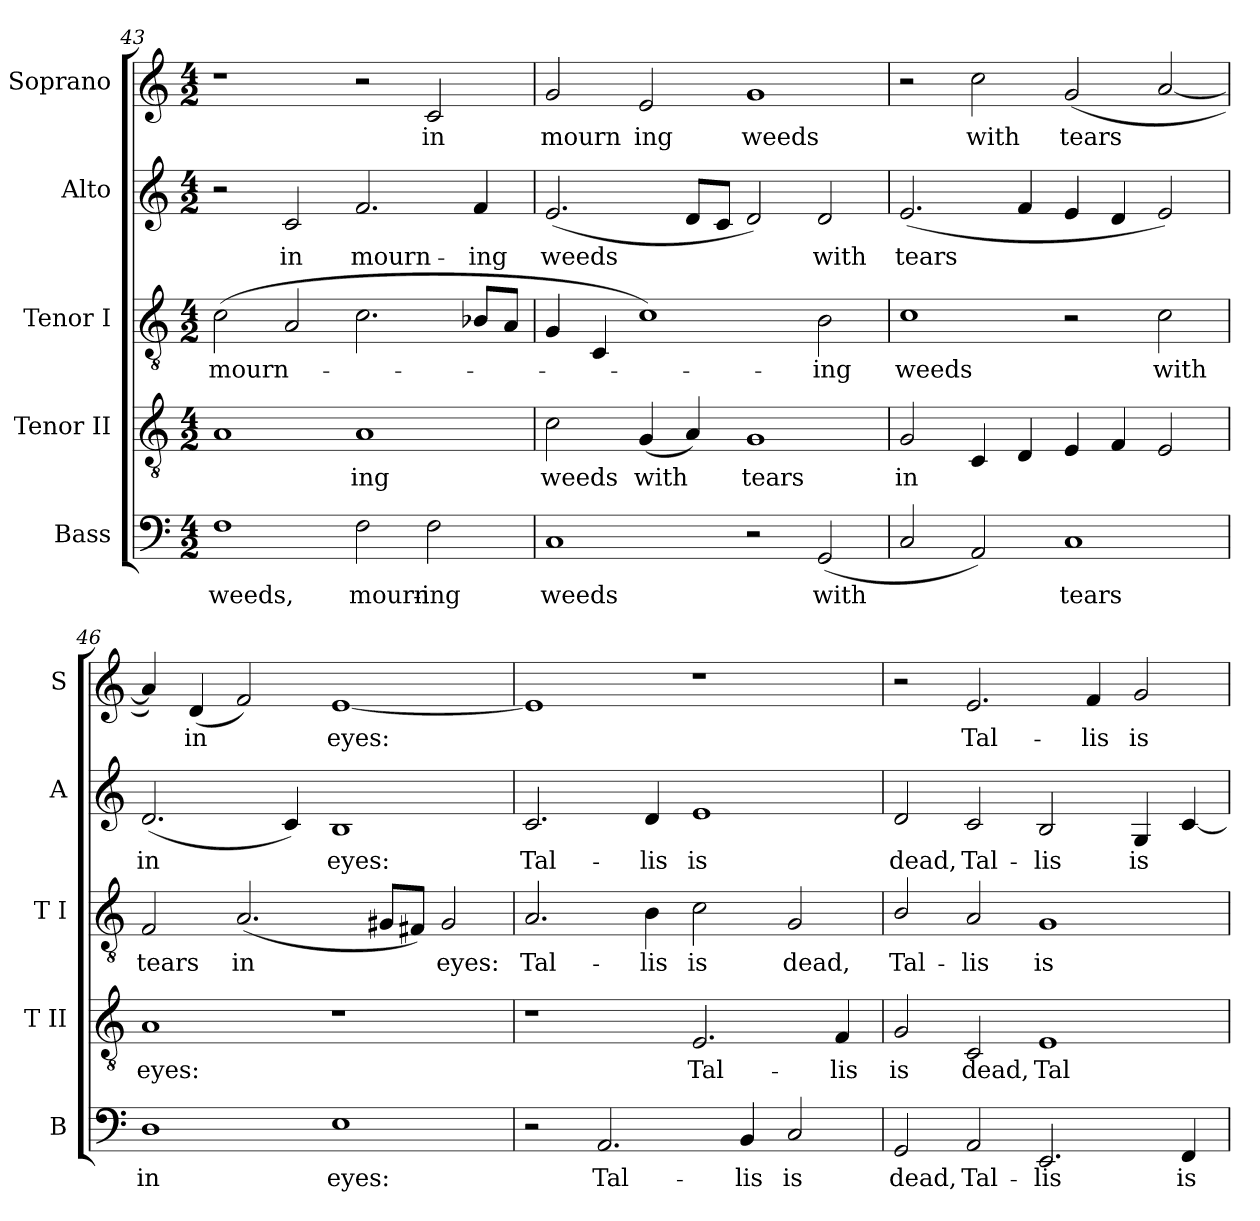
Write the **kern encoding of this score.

**kern	**text	**kern	**text	**kern	**text	**kern	**text	**kern	**text
*part5	*part5	*part4	*part4	*part3	*part3	*part2	*part2	*part1	*part1
*staff5	*staff5	*staff4	*staff4	*staff3	*staff3	*staff2	*staff2	*staff1	*staff1
*I"Bass	*	*I"Tenor II	*	*I"Tenor I	*	*I"Alto	*	*I"Soprano	*
*I'B	*	*I'T II	*	*I'T I	*	*I'A	*	*I'S	*
!!LO:LB:g=z
*clefF4	*	*clefGv2	*	*clefGv2	*	*clefG2	*	*clefG2	*
*k[]	*	*k[]	*	*k[]	*	*k[]	*	*k[]	*
*M4/2	*	*M4/2	*	*M4/2	*	*M4/2	*	*M4/2	*
=43	=43	=43	=43	=43	=43	=43	=43	=43	=43
!	!LO:LY:b	!	!	!	!LO:LY:b	!	!	!	!
1F	weeds,	1A	.	(>2c\	mourn-	2r	.	1r	.
!	!	!	!	!	!	!	!LO:LY:b	!	!
.	.	.	.	2A/	.	2c/	in	.	.
!	!LO:LY:b	!	!LO:LY:b	!	!	!	!LO:LY:b	!	!
2F\	mourn-	1A	ing	2.c\	.	2.f/	mourn-	2r	.
!	!LO:LY:b	!	!	!	!	!	!	!	!LO:LY:b
2F\	-ing	.	.	.	.	.	.	2c/	in
!	!	!	!	!	!	!	!LO:LY:b	!	!
.	.	.	.	8B-X/L	.	4f/	-ing	.	.
.	.	.	.	8A/J	.	.	.	.	.
=44	=44	=44	=44	=44	=44	=44	=44	=44	=44
!	!LO:LY:b	!	!LO:LY:b	!	!	!	!LO:LY:b	!	!LO:LY:b
1C	weeds	2c\	weeds	4G/	.	(<2.e/	weeds	2g/	mourn
.	.	.	.	4C/	.	.	.	.	.
!	!	!	!LO:LY:b	!	!	!	!	!	!LO:LY:b
.	.	(<4G/	with	1c)	.	.	.	2e/	ing
.	.	4A/)	.	.	.	8d/L	.	.	.
.	.	.	.	.	.	8c/J	.	.	.
!	!	!	!LO:LY:b	!	!	!	!	!	!LO:LY:b
2r	.	1G	tears	.	.	2d/)	.	1g	weeds
!	!LO:LY:b	!	!	!	!LO:LY:b	!	!LO:LY:b	!	!
(<2GG/	with	.	.	2B\	ing	2d/	with	.	.
=45	=45	=45	=45	=45	=45	=45	=45	=45	=45
!	!	!	!LO:LY:b	!	!LO:LY:b	!	!LO:LY:b	!	!
2C/	.	2G/	in	1c	weeds	(<2.e/	tears	2r	.
!	!	!	!	!	!	!	!	!	!LO:LY:b
2AA/)	.	4C/	.	.	.	.	.	2cc\	with
.	.	4D/	.	.	.	4f/	.	.	.
!	!LO:LY:b	!	!	!	!	!	!	!	!LO:LY:b
1C	tears	4E/	.	2r	.	4e/	.	(<2g/	tears
.	.	4F/	.	.	.	4d/	.	.	.
!	!	!	!	!	!LO:LY:b	!	!	!	!
.	.	2E/	.	2c\	with	2e/)	.	[2a/	.
=46	=46	=46	=46	=46	=46	=46	=46	=46	=46
!	!LO:LY:b	!	!LO:LY:b	!	!LO:LY:b	!	!LO:LY:b	!	!
1D	in	1A	eyes:	2F/	tears	(<2.d/	in	4a/])	.
!	!	!	!	!	!	!	!	!	!LO:LY:b
.	.	.	.	.	.	.	.	(<4d/	in
!	!	!	!	!	!LO:LY:b	!	!	!	!
.	.	.	.	(<2.A/	in	.	.	2f/)	.
.	.	.	.	.	.	4c/)	.	.	.
!	!LO:LY:b	!	!	!	!	!	!LO:LY:b	!	!LO:LY:b
1E	eyes:	1r	.	.	.	1B	eyes:	[1e	eyes:
.	.	.	.	8G#X/L	.	.	.	.	.
.	.	.	.	8F#X/J)	.	.	.	.	.
!	!	!	!	!	!LO:LY:b	!	!	!	!
.	.	.	.	2G#/	eyes:	.	.	.	.
!!LO:PB:g=z
=47	=47	=47	=47	=47	=47	=47	=47	=47	=47
!	!	!	!	!	!LO:LY:b	!	!LO:LY:b	!	!
2r	.	1r	.	2.A/	Tal-	2.c/	Tal-	1e]	.
!	!LO:LY:b	!	!	!	!	!	!	!	!
2.AA/	Tal-	.	.	.	.	.	.	.	.
!	!	!	!	!	!LO:LY:b	!	!LO:LY:b	!	!
.	.	.	.	4B\	-lis	4d/	-lis	.	.
!	!	!	!LO:LY:b	!	!LO:LY:b	!	!LO:LY:b	!	!
.	.	2.E/	Tal-	2c\	is	1e	is	1r	.
!	!LO:LY:b	!	!	!	!	!	!	!	!
4BB/	-lis	.	.	.	.	.	.	.	.
!	!LO:LY:b	!	!	!	!LO:LY:b	!	!	!	!
2C/	is	.	.	2G/	dead,	.	.	.	.
!	!	!	!LO:LY:b	!	!	!	!	!	!
.	.	4F/	-lis	.	.	.	.	.	.
=48	=48	=48	=48	=48	=48	=48	=48	=48	=48
!	!LO:LY:b	!	!LO:LY:b	!	!LO:LY:b	!	!LO:LY:b	!	!
2GG/	dead,	2G/	is	2B/	Tal-	2d/	dead,	2r	.
!	!LO:LY:b	!	!LO:LY:b	!	!LO:LY:b	!	!LO:LY:b	!	!LO:LY:b
2AA/	Tal-	2C/	dead,	2A/	-lis	2c/	Tal-	2.e/	Tal-
!	!LO:LY:b	!	!LO:LY:b	!	!LO:LY:b	!	!LO:LY:b	!	!
2.EE/	-lis	1E	Tal-	1G	is	2B/	-lis	.	.
!	!	!	!	!	!	!	!	!	!LO:LY:b
.	.	.	.	.	.	.	.	4f/	-lis
!	!	!	!	!	!	!	!LO:LY:b	!	!LO:LY:b
.	.	.	.	.	.	4G/	is	2g/	is
!	!LO:LY:b	!	!	!	!	!	!	!	!
4FF/	is	.	.	.	.	[4c/	.	.	.
=	=	=	=	=	=	=	=	=	=
*-	*-	*-	*-	*-	*-	*-	*-	*-	*-
